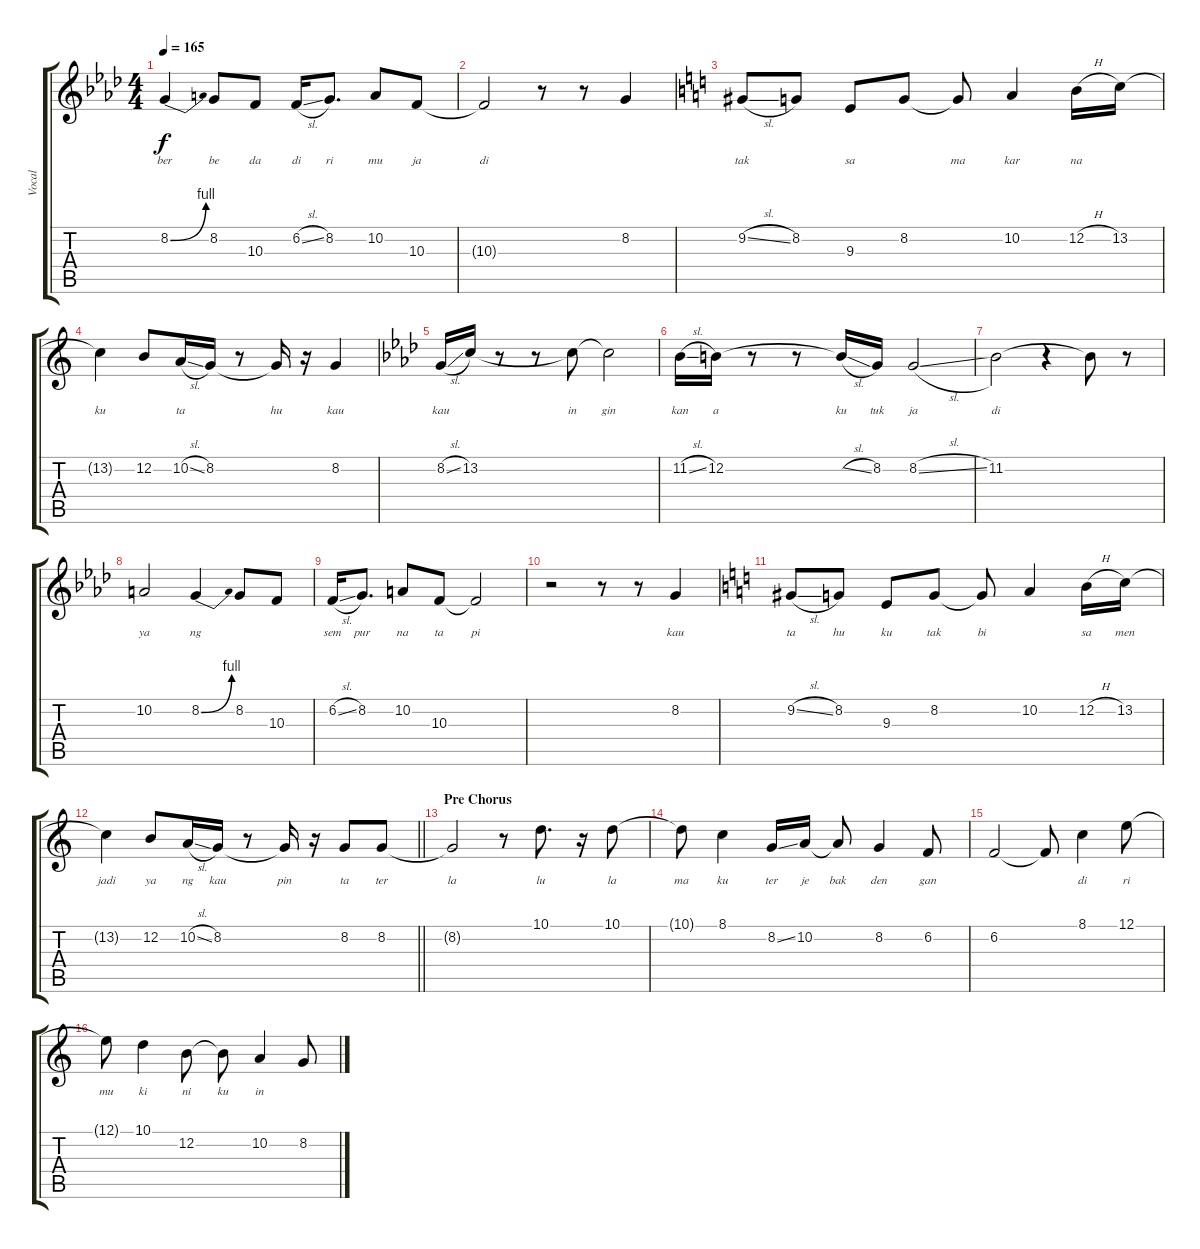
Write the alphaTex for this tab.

\track ("Vocal" "Vocal") {instrument tenorsax}
\staff {score tabs}
\tuning (E4 B3 G3 D3 A2 E2) {hide}
\ts (4 4)
\tempo 165
\clef g2
\ks ab
8.2{be (bend 0 0 60 4)}.4{lyrics (0 "ber") lyrics (1 "") lyrics (2 "") lyrics (3 "") lyrics (4 "") dy f} 8.2.8{lyrics (0 "be") lyrics (1 "") lyrics (2 "") lyrics (3 "") lyrics (4 "")} 10.3.8{lyrics (0 "da") lyrics (1 "") lyrics (2 "") lyrics (3 "") lyrics (4 "")} 6.2{sl}.16{lyrics (0 "di") lyrics (1 "") lyrics (2 "") lyrics (3 "") lyrics (4 "")} 8.2.8{d lyrics (0 "ri") lyrics (1 "") lyrics (2 "") lyrics (3 "") lyrics (4 "")} 10.2.8{lyrics (0 "mu") lyrics (1 "") lyrics (2 "") lyrics (3 "") lyrics (4 "")} 10.3.8{lyrics (0 "ja") lyrics (1 "") lyrics (2 "") lyrics (3 "") lyrics (4 "")} |
10.3{t}.2{lyrics (0 "di") lyrics (1 "") lyrics (2 "") lyrics (3 "") lyrics (4 "")} r.8 r.8 8.2.4{lyrics (0 "") lyrics (1 "") lyrics (2 "") lyrics (3 "") lyrics (4 "")} |
\ks c
9.2{sl}.8{lyrics (0 "tak") lyrics (1 "") lyrics (2 "") lyrics (3 "") lyrics (4 "")} 8.2.8{lyrics (0 "") lyrics (1 "") lyrics (2 "") lyrics (3 "") lyrics (4 "")} 9.3.8{lyrics (0 "sa") lyrics (1 "") lyrics (2 "") lyrics (3 "") lyrics (4 "")} 8.2.8{lyrics (0 "") lyrics (1 "") lyrics (2 "") lyrics (3 "") lyrics (4 "")} 8.2{t}.8{lyrics (0 "ma") lyrics (1 "") lyrics (2 "") lyrics (3 "") lyrics (4 "")} 10.2.4{lyrics (0 "kar") lyrics (1 "") lyrics (2 "") lyrics (3 "") lyrics (4 "")} 12.2{h}.16{lyrics (0 "na") lyrics (1 "") lyrics (2 "") lyrics (3 "") lyrics (4 "")} 13.2.16{lyrics (0 "") lyrics (1 "") lyrics (2 "") lyrics (3 "") lyrics (4 "")} |
13.2{t}.4{lyrics (0 "ku") lyrics (1 "") lyrics (2 "") lyrics (3 "") lyrics (4 "")} 12.2.8{lyrics (0 "") lyrics (1 "") lyrics (2 "") lyrics (3 "") lyrics (4 "")} 10.2{sl}.16{lyrics (0 "ta") lyrics (1 "") lyrics (2 "") lyrics (3 "") lyrics (4 "")} 8.2.16{lyrics (0 "") lyrics (1 "") lyrics (2 "") lyrics (3 "") lyrics (4 "")} r.8 8.2{t}.16{lyrics (0 "hu") lyrics (1 "") lyrics (2 "") lyrics (3 "") lyrics (4 "")} r.16 8.2.4{lyrics (0 "kau") lyrics (1 "") lyrics (2 "") lyrics (3 "") lyrics (4 "")} |
\ks ab
8.2{sl}.16{lyrics (0 "kau") lyrics (1 "") lyrics (2 "") lyrics (3 "") lyrics (4 "")} 13.2.16{lyrics (0 "") lyrics (1 "") lyrics (2 "") lyrics (3 "") lyrics (4 "")} r.8 r.8 13.2{t}.8{lyrics (0 "in") lyrics (1 "") lyrics (2 "") lyrics (3 "") lyrics (4 "")} 13.2{t}.2{lyrics (0 "gin") lyrics (1 "") lyrics (2 "") lyrics (3 "") lyrics (4 "")} |
11.2{sl}.16{lyrics (0 "kan") lyrics (1 "") lyrics (2 "") lyrics (3 "") lyrics (4 "")} 12.2.16{lyrics (0 "a") lyrics (1 "") lyrics (2 "") lyrics (3 "") lyrics (4 "")} r.8 r.8 12.2{sl t}.16{lyrics (0 "ku") lyrics (1 "") lyrics (2 "") lyrics (3 "") lyrics (4 "")} 8.2.16{lyrics (0 "tuk") lyrics (1 "") lyrics (2 "") lyrics (3 "") lyrics (4 "")} 8.2{sl}.2{lyrics (0 "ja") lyrics (1 "") lyrics (2 "") lyrics (3 "") lyrics (4 "")} |
11.2.2{lyrics (0 "di") lyrics (1 "") lyrics (2 "") lyrics (3 "") lyrics (4 "")} r.4 11.2{t}.8{lyrics (0 "") lyrics (1 "") lyrics (2 "") lyrics (3 "") lyrics (4 "")} r.8 |
10.2.2{lyrics (0 "ya") lyrics (1 "") lyrics (2 "") lyrics (3 "") lyrics (4 "")} 8.2{be (bend 0 0 60 4)}.4{lyrics (0 "ng") lyrics (1 "") lyrics (2 "") lyrics (3 "") lyrics (4 "")} 8.2.8{lyrics (0 "") lyrics (1 "") lyrics (2 "") lyrics (3 "") lyrics (4 "")} 10.3.8{lyrics (0 "") lyrics (1 "") lyrics (2 "") lyrics (3 "") lyrics (4 "")} |
6.2{sl}.16{lyrics (0 "sem") lyrics (1 "") lyrics (2 "") lyrics (3 "") lyrics (4 "")} 8.2.8{d lyrics (0 "pur") lyrics (1 "") lyrics (2 "") lyrics (3 "") lyrics (4 "")} 10.2.8{lyrics (0 "na") lyrics (1 "") lyrics (2 "") lyrics (3 "") lyrics (4 "")} 10.3.8{lyrics (0 "ta") lyrics (1 "") lyrics (2 "") lyrics (3 "") lyrics (4 "")} 10.3{t}.2{lyrics (0 "pi") lyrics (1 "") lyrics (2 "") lyrics (3 "") lyrics (4 "")} |
r.2 r.8 r.8 8.2.4{lyrics (0 "kau") lyrics (1 "") lyrics (2 "") lyrics (3 "") lyrics (4 "")} |
\ks c
9.2{sl}.8{lyrics (0 "ta") lyrics (1 "") lyrics (2 "") lyrics (3 "") lyrics (4 "")} 8.2.8{lyrics (0 "hu") lyrics (1 "") lyrics (2 "") lyrics (3 "") lyrics (4 "")} 9.3.8{lyrics (0 "ku") lyrics (1 "") lyrics (2 "") lyrics (3 "") lyrics (4 "")} 8.2.8{lyrics (0 "tak") lyrics (1 "") lyrics (2 "") lyrics (3 "") lyrics (4 "")} 8.2{t}.8{lyrics (0 "bi") lyrics (1 "") lyrics (2 "") lyrics (3 "") lyrics (4 "")} 10.2.4{lyrics (0 "") lyrics (1 "") lyrics (2 "") lyrics (3 "") lyrics (4 "")} 12.2{h}.16{lyrics (0 "sa") lyrics (1 "") lyrics (2 "") lyrics (3 "") lyrics (4 "")} 13.2.16{lyrics (0 "men") lyrics (1 "") lyrics (2 "") lyrics (3 "") lyrics (4 "")} |
\barLineRight lightlight
13.2{t}.4{lyrics (0 "jadi") lyrics (1 "") lyrics (2 "") lyrics (3 "") lyrics (4 "")} 12.2.8{lyrics (0 "ya") lyrics (1 "") lyrics (2 "") lyrics (3 "") lyrics (4 "")} 10.2{sl}.16{lyrics (0 "ng") lyrics (1 "") lyrics (2 "") lyrics (3 "") lyrics (4 "")} 8.2.16{lyrics (0 "kau") lyrics (1 "") lyrics (2 "") lyrics (3 "") lyrics (4 "")} r.8 8.2{t}.16{lyrics (0 "pin") lyrics (1 "") lyrics (2 "") lyrics (3 "") lyrics (4 "")} r.16 8.2.8{lyrics (0 "ta") lyrics (1 "") lyrics (2 "") lyrics (3 "") lyrics (4 "")} 8.2.8{lyrics (0 "ter") lyrics (1 "") lyrics (2 "") lyrics (3 "") lyrics (4 "")} |
\section ("" "Pre Chorus")
8.2{t}.2{lyrics (0 "la") lyrics (1 "") lyrics (2 "") lyrics (3 "") lyrics (4 "")} r.8 10.1.8{d lyrics (0 "lu") lyrics (1 "") lyrics (2 "") lyrics (3 "") lyrics (4 "")} r.16 10.1.8{lyrics (0 "la") lyrics (1 "") lyrics (2 "") lyrics (3 "") lyrics (4 "")} |
10.1{t}.8{lyrics (0 "ma") lyrics (1 "") lyrics (2 "") lyrics (3 "") lyrics (4 "")} 8.1.4{lyrics (0 "ku") lyrics (1 "") lyrics (2 "") lyrics (3 "") lyrics (4 "")} 8.2{ss}.16{lyrics (0 "ter") lyrics (1 "") lyrics (2 "") lyrics (3 "") lyrics (4 "")} 10.2.16{lyrics (0 "je") lyrics (1 "") lyrics (2 "") lyrics (3 "") lyrics (4 "")} 10.2{t}.8{lyrics (0 "bak") lyrics (1 "") lyrics (2 "") lyrics (3 "") lyrics (4 "")} 8.2.4{lyrics (0 "den") lyrics (1 "") lyrics (2 "") lyrics (3 "") lyrics (4 "")} 6.2.8{lyrics (0 "gan") lyrics (1 "") lyrics (2 "") lyrics (3 "") lyrics (4 "")} |
6.2.2{lyrics (0 "") lyrics (1 "") lyrics (2 "") lyrics (3 "") lyrics (4 "")} 6.2{t}.8{lyrics (0 "") lyrics (1 "") lyrics (2 "") lyrics (3 "") lyrics (4 "")} 8.1.4{lyrics (0 "di") lyrics (1 "") lyrics (2 "") lyrics (3 "") lyrics (4 "")} 12.1.8{lyrics (0 "ri") lyrics (1 "") lyrics (2 "") lyrics (3 "") lyrics (4 "")} |
12.1{t}.8{lyrics (0 "mu") lyrics (1 "") lyrics (2 "") lyrics (3 "") lyrics (4 "")} 10.1.4{lyrics (0 "ki") lyrics (1 "") lyrics (2 "") lyrics (3 "") lyrics (4 "")} 12.2.8{lyrics (0 "ni") lyrics (1 "") lyrics (2 "") lyrics (3 "") lyrics (4 "")} 12.2{t}.8{lyrics (0 "ku") lyrics (1 "") lyrics (2 "") lyrics (3 "") lyrics (4 "")} 10.2.4{lyrics (0 "in") lyrics (1 "") lyrics (2 "") lyrics (3 "") lyrics (4 "")} 8.2.8{lyrics (0 "") lyrics (1 "") lyrics (2 "") lyrics (3 "") lyrics (4 "")}
